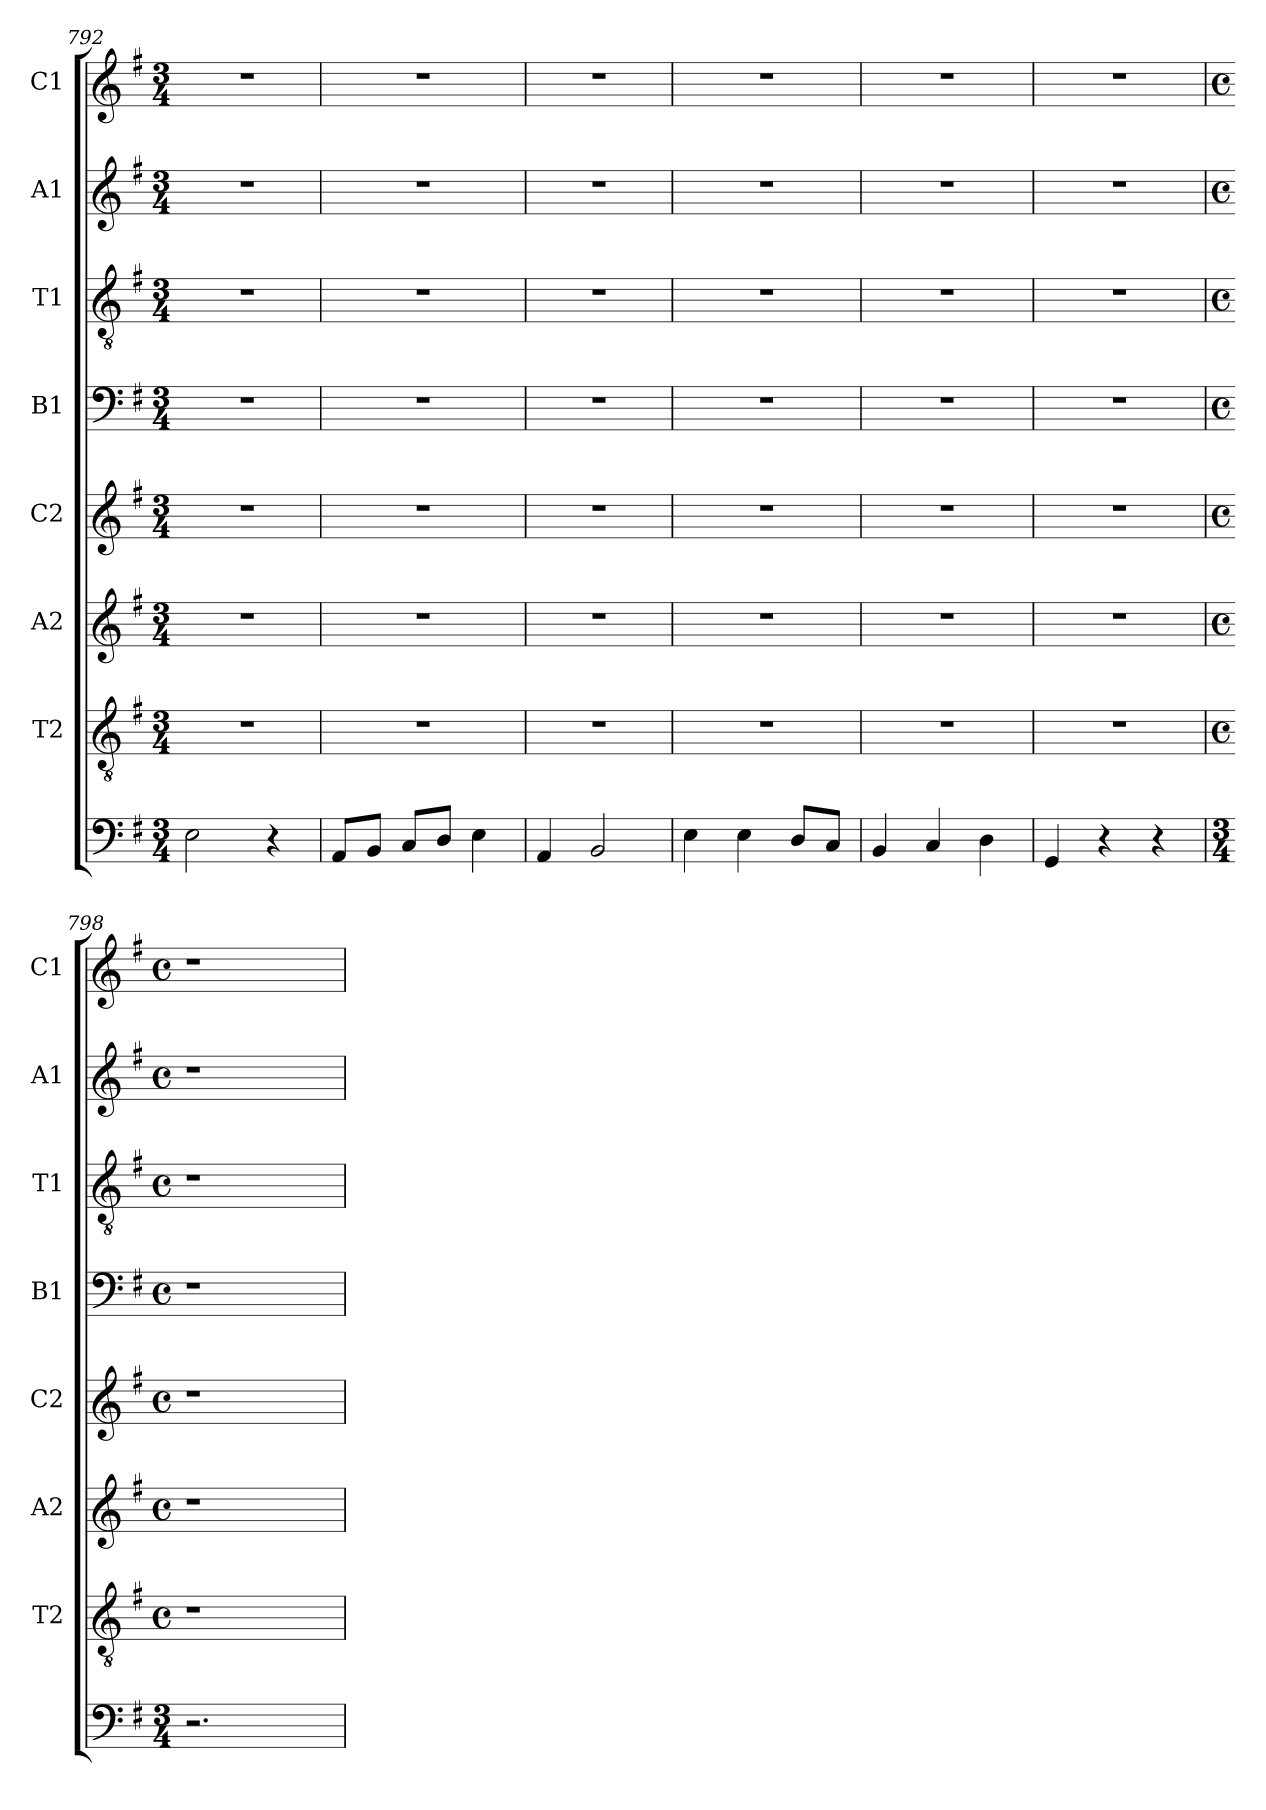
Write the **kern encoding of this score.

**kern	**kern	**kern	**kern	**kern	**kern	**kern	**kern
*part8	*part7	*part6	*part5	*part4	*part3	*part2	*part1
*staff8	*staff7	*staff6	*staff5	*staff4	*staff3	*staff2	*staff1
*	*I"T2	*I"A2	*I"C2	*I"B1	*I"T1	*I"A1	*I"C1
*	*I'T2	*I'A2	*I'C2	*I'B1	*I'T1	*I'A1	*I'C1
*clefF4	*clefGv2	*clefG2	*clefG2	*clefF4	*clefGv2	*clefG2	*clefG2
*k[f#]	*k[f#]	*k[f#]	*k[f#]	*k[f#]	*k[f#]	*k[f#]	*k[f#]
*G:	*G:	*G:	*G:	*G:	*G:	*G:	*G:
*M3/4	*M3/4	*M3/4	*M3/4	*M3/4	*M3/4	*M3/4	*M3/4
=792	=792	=792	=792	=792	=792	=792	=792
2E\	2.r	2.r	2.r	2.r	2.r	2.r	2.r
4r	.	.	.	.	.	.	.
=793	=793	=793	=793	=793	=793	=793	=793
8AA/L	2.r	2.r	2.r	2.r	2.r	2.r	2.r
8BB/J	.	.	.	.	.	.	.
8C/L	.	.	.	.	.	.	.
8D/J	.	.	.	.	.	.	.
4E\	.	.	.	.	.	.	.
=794	=794	=794	=794	=794	=794	=794	=794
4AA/	2.r	2.r	2.r	2.r	2.r	2.r	2.r
2BB/	.	.	.	.	.	.	.
=795	=795	=795	=795	=795	=795	=795	=795
4E\	2.r	2.r	2.r	2.r	2.r	2.r	2.r
4E\	.	.	.	.	.	.	.
8D/L	.	.	.	.	.	.	.
8C/J	.	.	.	.	.	.	.
=796	=796	=796	=796	=796	=796	=796	=796
4BB/	2.r	2.r	2.r	2.r	2.r	2.r	2.r
4C/	.	.	.	.	.	.	.
4D\	.	.	.	.	.	.	.
=797	=797	=797	=797	=797	=797	=797	=797
4GG/	2.r	2.r	2.r	2.r	2.r	2.r	2.r
4r	.	.	.	.	.	.	.
4r	.	.	.	.	.	.	.
!!LO:LB:g=z
=798	=798	=798	=798	=798	=798	=798	=798
*M3/4	*M4/4	*M4/4	*M4/4	*M4/4	*M4/4	*M4/4	*M4/4
*	*met(c)	*met(c)	*met(c)	*met(c)	*met(c)	*met(c)	*met(c)
2.r	1r	1r	1r	1r	1r	1r	1r
4ryy	.	.	.	.	.	.	.
=	=	=	=	=	=	=	=
*-	*-	*-	*-	*-	*-	*-	*-
